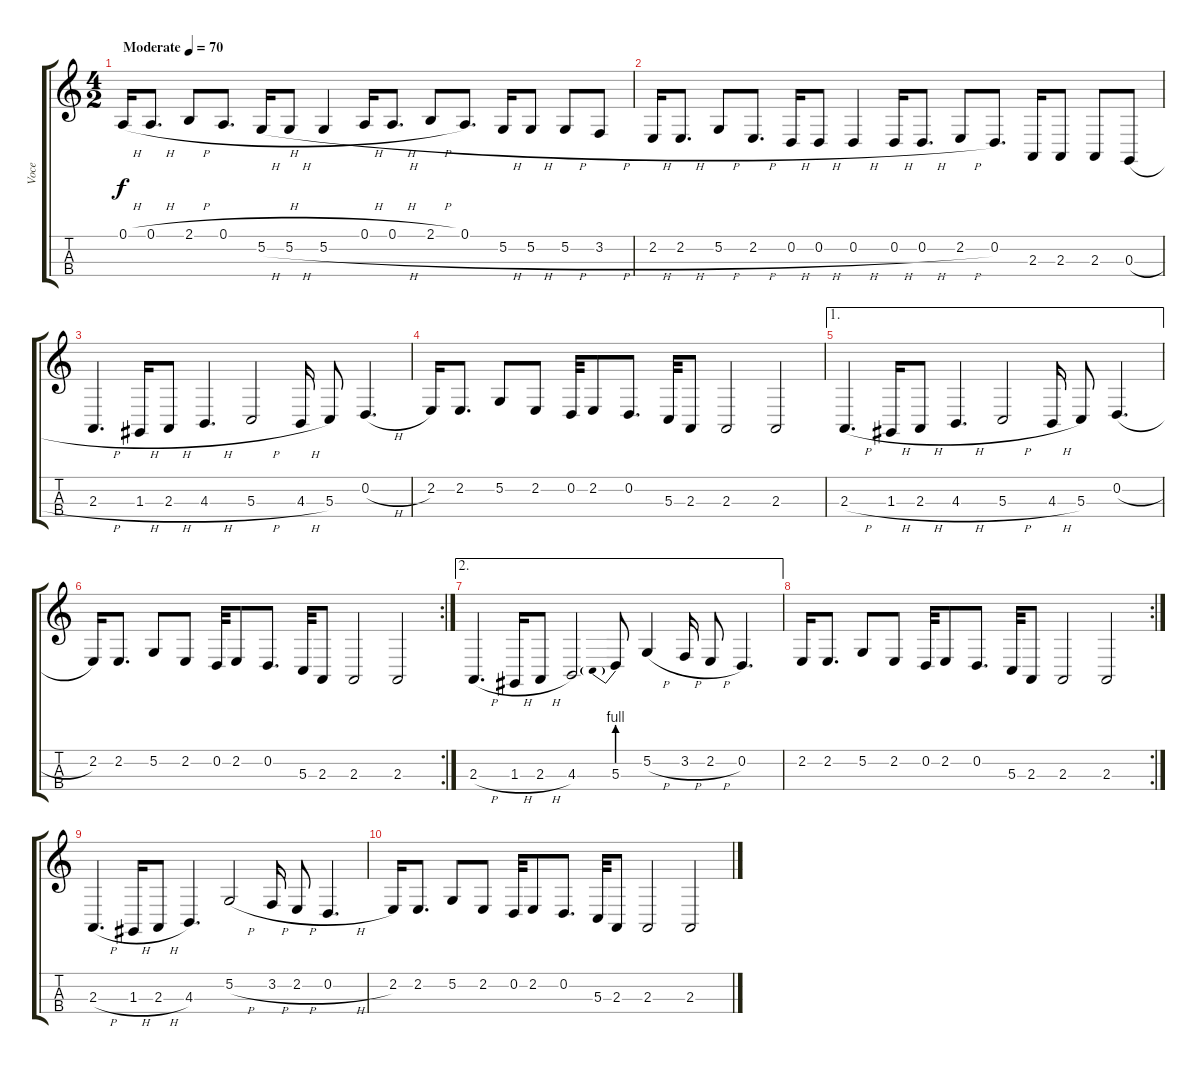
\track ("Voce" "Voce") {instrument voiceoohs}
\staff {score tabs}
\tuning (A3 D3 G2 C2) {hide}
\ts (4 2)
\tempo (70 "Moderate")
\clef g2
\ks c
0.1{h}.16{dy f instrument voiceoohs} 0.1{h}.8{d} 2.1{h}.8 0.1{h}.8{d} 5.2{h}.16 5.2{h}.8 5.2{h}.4 0.1{h}.16 0.1{h}.8{d} 2.1{h}.8 0.1.8{d} 5.2{h}.16 5.2{h}.8 5.2{h}.8 3.2{h}.8 |
2.2{h}.16 2.2{h}.8{d} 5.2{h}.8 2.2{h}.8{d} 0.2{h}.16 0.2{h}.8 0.2{h}.4 0.2{h}.16 0.2{h}.8{d} 2.2{h}.8 0.2.8{d} 2.3.16 2.3.8 2.3.8 0.3{h}.8 |
2.3{h}.4{d} 1.3{h}.16 2.3{h}.8 4.3{h}.4{d} 5.3{h}.2 4.3{h}.16 5.3.8 0.2{h}.4{d} |
2.2.16 2.2.8{d} 5.2.8 2.2.8 0.2.32 2.2.8 0.2.8{d} 5.3.32 2.3.8 2.3.2 2.3.2 |
\ae 1
2.3{h}.4{d} 1.3{h}.16 2.3{h}.8 4.3{h}.4{d} 5.3{h}.2 4.3{h}.16 5.3.8 0.2{h}.4{d} |
\rc 2
2.2.16 2.2.8{d} 5.2.8 2.2.8 0.2.32 2.2.8 0.2.8{d} 5.3.32 2.3.8 2.3.2 2.3.2 |
\ae 2
2.3{h}.4{d} 1.3{h}.16 2.3{h}.8 4.3.2 5.3{be (prebend 0 4 60 4)}.8 5.2{h}.4 3.2{h}.16 2.2{h}.8 0.2.4{d} |
\rc 2
2.2.16 2.2.8{d} 5.2.8 2.2.8 0.2.32 2.2.8 0.2.8{d} 5.3.32 2.3.8 2.3.2 2.3.2 |
2.3{h}.4{d} 1.3{h}.16 2.3{h}.8 4.3.4{d} 5.2{h}.2 3.2{h}.16 2.2{h}.8 0.2{h}.4{d} |
2.2.16 2.2.8{d} 5.2.8 2.2.8 0.2.32 2.2.8 0.2.8{d} 5.3.32 2.3.8 2.3.2 2.3.2
